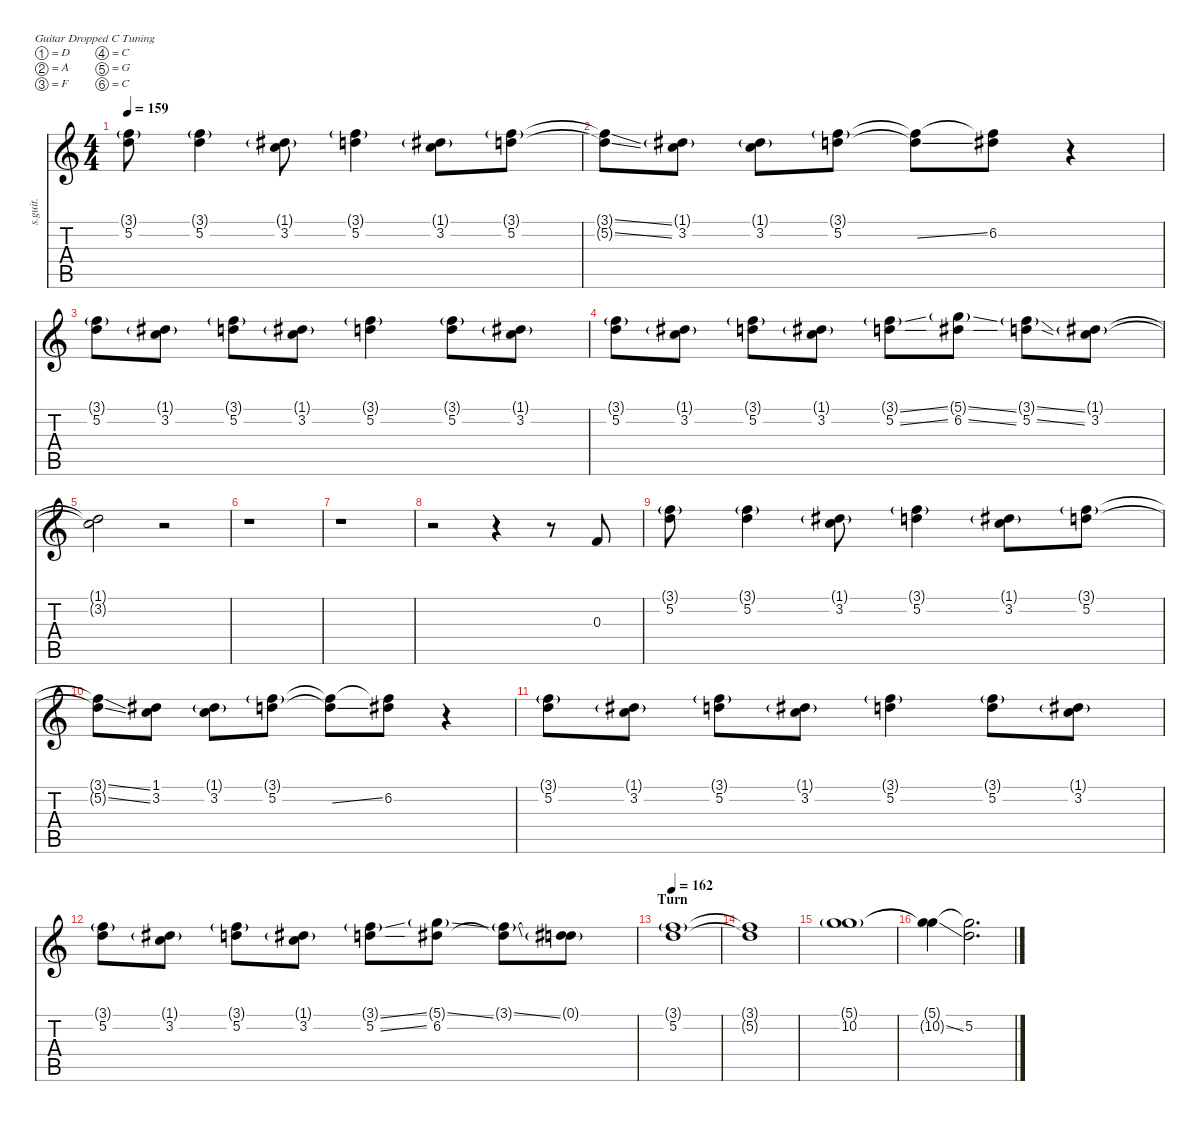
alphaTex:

\defaultSystemsLayout 4
\hideDynamics
\bracketExtendMode nobrackets
\track ("Serj & Daron | Vocals" "s.guit.") {instrument oboe}
\staff {score tabs}
\tuning (D4 A3 F3 C3 G2 C2)
\displaytranspose 12
\ts (4 4)
\tempo 159
\clef g2
\ks c
(3.1{g} 5.2).8{lyrics (0 "") lyrics (1 "") lyrics (2 "") lyrics (3 "") lyrics (4 "") dy f} (3.1{g} 5.2).4{lyrics (0 "") lyrics (1 "") lyrics (2 "") lyrics (3 "") lyrics (4 "")} (1.1{g acc #} 3.2).8{lyrics (0 "") lyrics (1 "") lyrics (2 "") lyrics (3 "") lyrics (4 "")} (3.1{g} 5.2).4{lyrics (0 "") lyrics (1 "") lyrics (2 "") lyrics (3 "") lyrics (4 "")} (1.1{g acc #} 3.2).8{lyrics (0 "") lyrics (1 "") lyrics (2 "") lyrics (3 "") lyrics (4 "")} (3.1{g} 5.2).8{lyrics (0 "") lyrics (1 "") lyrics (2 "") lyrics (3 "") lyrics (4 "")} |
(3.1{ss t} 5.2{ss t}).8{lyrics (0 "") lyrics (1 "") lyrics (2 "") lyrics (3 "") lyrics (4 "")} (1.1{g acc #} 3.2).8{lyrics (0 "") lyrics (1 "") lyrics (2 "") lyrics (3 "") lyrics (4 "")} (1.1{g acc #} 3.2).8{lyrics (0 "") lyrics (1 "") lyrics (2 "") lyrics (3 "") lyrics (4 "")} (3.1{g} 5.2).8{lyrics (0 "") lyrics (1 "") lyrics (2 "") lyrics (3 "") lyrics (4 "")} (3.1{t} 5.2{ss t}).8{lyrics (0 "") lyrics (1 "") lyrics (2 "") lyrics (3 "") lyrics (4 "")} (3.1{t} 6.2{acc #}).8{lyrics (0 "") lyrics (1 "") lyrics (2 "") lyrics (3 "") lyrics (4 "")} r.4 |
(3.1{g} 5.2).8{lyrics (0 "") lyrics (1 "") lyrics (2 "") lyrics (3 "") lyrics (4 "")} (1.1{g acc #} 3.2).8{lyrics (0 "") lyrics (1 "") lyrics (2 "") lyrics (3 "") lyrics (4 "")} (3.1{g} 5.2).8{lyrics (0 "") lyrics (1 "") lyrics (2 "") lyrics (3 "") lyrics (4 "")} (1.1{g acc #} 3.2).8{lyrics (0 "") lyrics (1 "") lyrics (2 "") lyrics (3 "") lyrics (4 "")} (3.1{g} 5.2).4{lyrics (0 "") lyrics (1 "") lyrics (2 "") lyrics (3 "") lyrics (4 "")} (3.1{g} 5.2).8{lyrics (0 "") lyrics (1 "") lyrics (2 "") lyrics (3 "") lyrics (4 "")} (1.1{g acc #} 3.2).8{lyrics (0 "") lyrics (1 "") lyrics (2 "") lyrics (3 "") lyrics (4 "")} |
(3.1{g} 5.2).8{lyrics (0 "") lyrics (1 "") lyrics (2 "") lyrics (3 "") lyrics (4 "")} (1.1{g acc #} 3.2).8{lyrics (0 "") lyrics (1 "") lyrics (2 "") lyrics (3 "") lyrics (4 "")} (3.1{g} 5.2).8{lyrics (0 "") lyrics (1 "") lyrics (2 "") lyrics (3 "") lyrics (4 "")} (1.1{g acc #} 3.2).8{lyrics (0 "") lyrics (1 "") lyrics (2 "") lyrics (3 "") lyrics (4 "")} (3.1{ss g} 5.2{ss}).8{lyrics (0 "") lyrics (1 "") lyrics (2 "") lyrics (3 "") lyrics (4 "")} (5.1{ss g} 6.2{ss acc #}).8{lyrics (0 "") lyrics (1 "") lyrics (2 "") lyrics (3 "") lyrics (4 "")} (3.1{ss g} 5.2{ss}).8{lyrics (0 "") lyrics (1 "") lyrics (2 "") lyrics (3 "") lyrics (4 "")} (1.1{g acc #} 3.2).8{lyrics (0 "") lyrics (1 "") lyrics (2 "") lyrics (3 "") lyrics (4 "")} |
(1.1{t acc #} 3.2{t}).2{lyrics (0 "") lyrics (1 "") lyrics (2 "") lyrics (3 "") lyrics (4 "")} r.2 |
r.1 |
r.1 |
r.2 r.4 r.8 0.3.8{lyrics (0 "") lyrics (1 "") lyrics (2 "") lyrics (3 "") lyrics (4 "")} |
(3.1{g} 5.2).8{lyrics (0 "") lyrics (1 "") lyrics (2 "") lyrics (3 "") lyrics (4 "")} (3.1{g} 5.2).4{lyrics (0 "") lyrics (1 "") lyrics (2 "") lyrics (3 "") lyrics (4 "")} (1.1{g acc #} 3.2).8{lyrics (0 "") lyrics (1 "") lyrics (2 "") lyrics (3 "") lyrics (4 "")} (3.1{g} 5.2).4{lyrics (0 "") lyrics (1 "") lyrics (2 "") lyrics (3 "") lyrics (4 "")} (1.1{g acc #} 3.2).8{lyrics (0 "") lyrics (1 "") lyrics (2 "") lyrics (3 "") lyrics (4 "")} (3.1{g} 5.2).8{lyrics (0 "") lyrics (1 "") lyrics (2 "") lyrics (3 "") lyrics (4 "")} |
(3.1{ss t} 5.2{ss t}).8{lyrics (0 "") lyrics (1 "") lyrics (2 "") lyrics (3 "") lyrics (4 "")} (1.1{acc #} 3.2).8{lyrics (0 "") lyrics (1 "") lyrics (2 "") lyrics (3 "") lyrics (4 "")} (1.1{g acc #} 3.2).8{lyrics (0 "") lyrics (1 "") lyrics (2 "") lyrics (3 "") lyrics (4 "")} (3.1{g} 5.2).8{lyrics (0 "") lyrics (1 "") lyrics (2 "") lyrics (3 "") lyrics (4 "")} (3.1{t} 5.2{ss t}).8{lyrics (0 "") lyrics (1 "") lyrics (2 "") lyrics (3 "") lyrics (4 "")} (3.1{t} 6.2{acc #}).8{lyrics (0 "") lyrics (1 "") lyrics (2 "") lyrics (3 "") lyrics (4 "")} r.4 |
(3.1{g} 5.2).8{lyrics (0 "") lyrics (1 "") lyrics (2 "") lyrics (3 "") lyrics (4 "")} (1.1{g acc #} 3.2).8{lyrics (0 "") lyrics (1 "") lyrics (2 "") lyrics (3 "") lyrics (4 "")} (3.1{g} 5.2).8{lyrics (0 "") lyrics (1 "") lyrics (2 "") lyrics (3 "") lyrics (4 "")} (1.1{g acc #} 3.2).8{lyrics (0 "") lyrics (1 "") lyrics (2 "") lyrics (3 "") lyrics (4 "")} (3.1{g} 5.2).4{lyrics (0 "") lyrics (1 "") lyrics (2 "") lyrics (3 "") lyrics (4 "")} (3.1{g} 5.2).8{lyrics (0 "") lyrics (1 "") lyrics (2 "") lyrics (3 "") lyrics (4 "")} (1.1{g acc #} 3.2).8{lyrics (0 "") lyrics (1 "") lyrics (2 "") lyrics (3 "") lyrics (4 "")} |
(3.1{g} 5.2).8{lyrics (0 "") lyrics (1 "") lyrics (2 "") lyrics (3 "") lyrics (4 "")} (1.1{g acc #} 3.2).8{lyrics (0 "") lyrics (1 "") lyrics (2 "") lyrics (3 "") lyrics (4 "")} (3.1{g} 5.2).8{lyrics (0 "") lyrics (1 "") lyrics (2 "") lyrics (3 "") lyrics (4 "")} (1.1{g acc #} 3.2).8{lyrics (0 "") lyrics (1 "") lyrics (2 "") lyrics (3 "") lyrics (4 "")} (3.1{ss g} 5.2{ss}).8{lyrics (0 "") lyrics (1 "") lyrics (2 "") lyrics (3 "") lyrics (4 "")} (5.1{ss g} 6.2{acc #}).8{lyrics (0 "") lyrics (1 "") lyrics (2 "") lyrics (3 "") lyrics (4 "")} (3.1{ss g} 6.2{t acc #}).8{lyrics (0 "") lyrics (1 "") lyrics (2 "") lyrics (3 "") lyrics (4 "")} (0.1{g} 6.2{t acc #}).8{lyrics (0 "") lyrics (1 "") lyrics (2 "") lyrics (3 "") lyrics (4 "")} |
\section ("" "Turn")
\tempo 162
(3.1{g} 5.2).1{lyrics (0 "") lyrics (1 "") lyrics (2 "") lyrics (3 "") lyrics (4 "")} |
(3.1{t} 5.2{t}).1{lyrics (0 "") lyrics (1 "") lyrics (2 "") lyrics (3 "") lyrics (4 "")} |
(5.1{g} 10.2).1{lyrics (0 "") lyrics (1 "") lyrics (2 "") lyrics (3 "") lyrics (4 "")} |
(5.1{t} 10.2{ss t}).4{lyrics (0 "") lyrics (1 "") lyrics (2 "") lyrics (3 "") lyrics (4 "")} (5.1{t} 5.2).2{d lyrics (0 "") lyrics (1 "") lyrics (2 "") lyrics (3 "") lyrics (4 "")}
